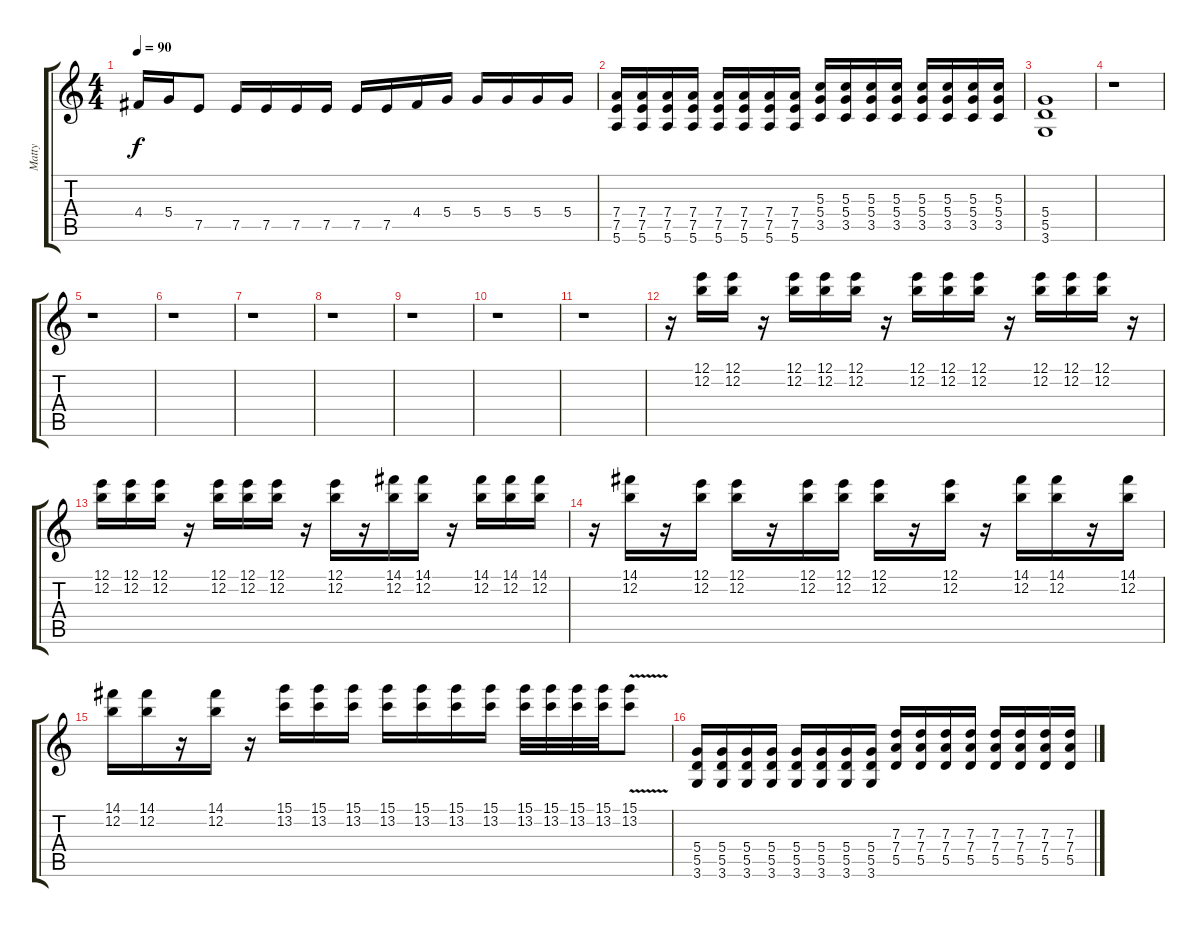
\track ("Matty" "Matty") {instrument distortionguitar}
\staff {score tabs}
\tuning (E4 B3 G3 D3 A2 E2) {hide}
\ts (4 4)
\tempo 90
\clef g2
\ks c
4.4.16{dy f} 5.4.16 7.5.8 7.5.16 7.5.16 7.5.16 7.5.16 7.5.16 7.5.16 4.4.16 5.4.16 5.4.16 5.4.16 5.4.16 5.4.16 |
(7.4 7.5 5.6).16 (7.4 7.5 5.6).16 (7.4 7.5 5.6).16 (7.4 7.5 5.6).16 (7.4 7.5 5.6).16 (7.4 7.5 5.6).16 (7.4 7.5 5.6).16 (7.4 7.5 5.6).16 (5.3 5.4 3.5).16 (5.3 5.4 3.5).16 (5.3 5.4 3.5).16 (5.3 5.4 3.5).16 (5.3 5.4 3.5).16 (5.3 5.4 3.5).16 (5.3 5.4 3.5).16 (5.3 5.4 3.5).16 |
(5.4 5.5 3.6).1 |
r.1 |
r.1 |
r.1 |
r.1 |
r.1 |
r.1 |
r.1 |
r.1 |
r.16 (12.1 12.2).16 (12.1 12.2).16 r.16 (12.1 12.2).16 (12.1 12.2).16 (12.1 12.2).16 r.16 (12.1 12.2).16 (12.1 12.2).16 (12.1 12.2).16 r.16 (12.1 12.2).16 (12.1 12.2).16 (12.1 12.2).16 r.16 |
(12.1 12.2).16 (12.1 12.2).16 (12.1 12.2).16 r.16 (12.1 12.2).16 (12.1 12.2).16 (12.1 12.2).16 r.16 (12.1 12.2).16 r.16 (14.1 12.2).16 (14.1 12.2).16 r.16 (14.1 12.2).16 (14.1 12.2).16 (14.1 12.2).16 |
r.16 (14.1 12.2).16 r.16 (12.1 12.2).16 (12.1 12.2).16 r.16 (12.1 12.2).16 (12.1 12.2).16 (12.1 12.2).16 r.16 (12.1 12.2).16 r.16 (14.1 12.2).16 (14.1 12.2).16 r.16 (14.1 12.2).16 |
(14.1 12.2).16 (14.1 12.2).16 r.16 (14.1 12.2).16 r.16 (15.1 13.2).16 (15.1 13.2).16 (15.1 13.2).16 (15.1 13.2).16 (15.1 13.2).16 (15.1 13.2).16 (15.1 13.2).16 (15.1 13.2).32 (15.1 13.2).32 (15.1 13.2).32 (15.1 13.2).32 (15.1{v} 13.2{v}).8 |
(5.4 5.5 3.6).16 (5.4 5.5 3.6).16 (5.4 5.5 3.6).16 (5.4 5.5 3.6).16 (5.4 5.5 3.6).16 (5.4 5.5 3.6).16 (5.4 5.5 3.6).16 (5.4 5.5 3.6).16 (7.3 7.4 5.5).16 (7.3 7.4 5.5).16 (7.3 7.4 5.5).16 (7.3 7.4 5.5).16 (7.3 7.4 5.5).16 (7.3 7.4 5.5).16 (7.3 7.4 5.5).16 (7.3 7.4 5.5).16
